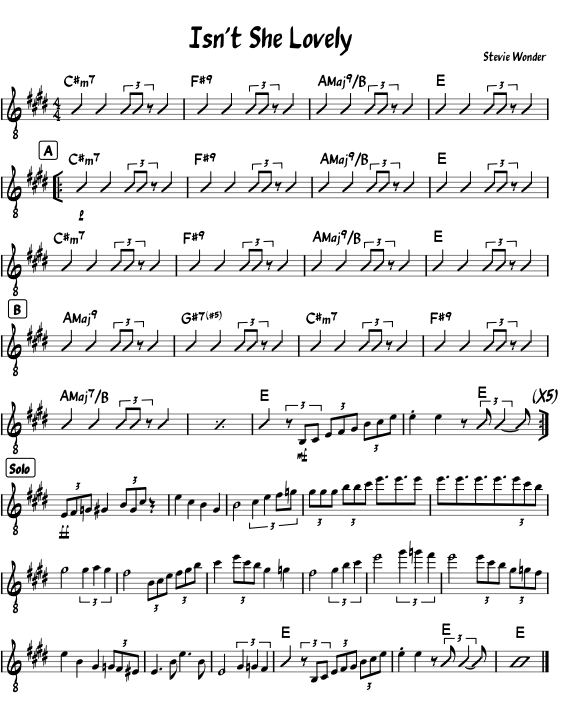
X:1
L:1/8
M:4/4
I:linebreak $
K:E
V:1 treble-8
V:1
 B2 B2 (3BB z B2 | B2 B2 (3BB z B2 | B2 B2 (3BB z B2 | B2 B2 (3BB z B2 |:$!p! B2 B2 (3BB z B2 | %5
 B2 B2 (3BB z B2 | B2 B2 (3BB z B2 | B2 B2 (3BB z B2 |$ B2 B2 (3BB z B2 | B2 B2 (3BB z B2 | %10
 B2 B2 (3BB z B2 | B2 B2 (3BB z B2 |$ B2 B2 (3BB z B2 | B2 B2 (3BB z B2 | B2 B2 (3BB z B2 | %15
 B2 B2 (3BB z B2 |$ B2 B2 (3BB z B2 | x8 | B2 (3z!mf! B,C (3EFG (3Bce | .e2 e2 z (3:2:2B B2- B :|$ %20
!ff! (3EF=G ^G2 (3BGc z2 | e2 c2 B2 G2 | B4 (3:2:4c2 e2 f=g | (3ggg (3bbc' e'3/2e'3/2e' | e'3/2e'3/2e'3/2e'3/2(3e'c'b |$ %25
 g4 (3g2 a2 g2 | f4 (3Bce (3fgb | c'2 (3e'c'b g2 =g2 | f4 (3g2 b2 c'2 | e'4 (3g'2 =g'2 f'2 | %30
 e'4 (3e'c'b (3g=gf |$ e2 B2 G2 (3=GF^E | E3 B e3 B | E4 (3G2 =G2 F2 | B2 (3z B,C (3EFG (3Bce | %35
 .e2 e2 z (3:2:2B B2- B | B8 |] %37
